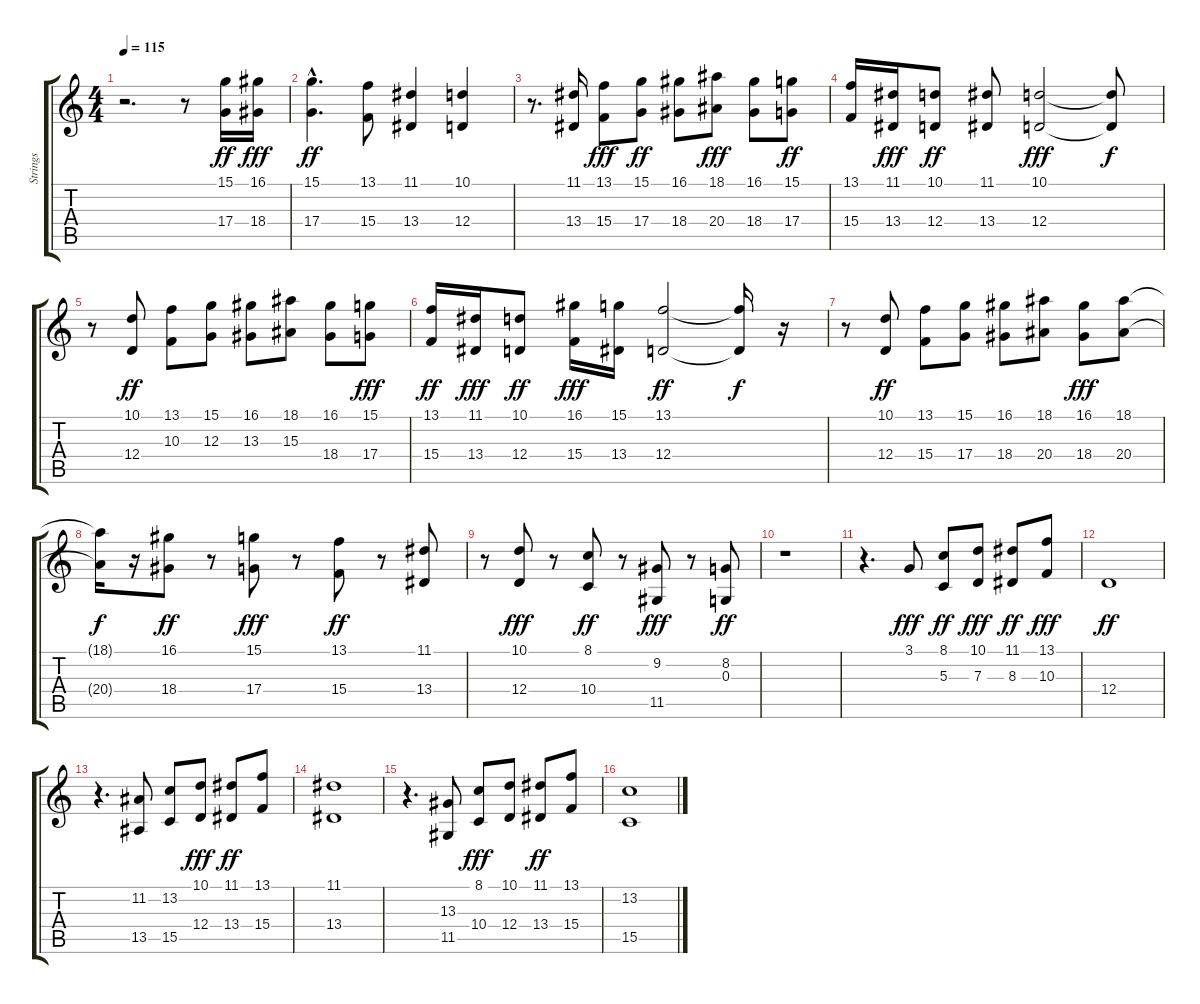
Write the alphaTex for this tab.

\track ("Strings" "Strings") {instrument stringensemble1}
\staff {score tabs}
\tuning (E4 B3 G3 D3 A2 E2) {hide}
\ts (4 4)
\tempo 115
\clef g2
\ks c
r.2{d dy ff} r.8 (15.1 17.4).16{volume 10} (16.1 18.4).16{dy fff} |
(15.1{hac} 17.4{hac}).4{d dy ff} (13.1 15.4).8 (11.1 13.4).4 (10.1 12.4).4 |
r.8{d} (11.1 13.4).16 (13.1 15.4).8{dy fff} (15.1 17.4).8{dy ff} (16.1 18.4).8 (18.1 20.4).8{dy fff} (16.1 18.4).8 (15.1 17.4).8{dy ff} |
(13.1 15.4).16 (11.1 13.4).16{dy fff} (10.1 12.4).8{dy ff} (11.1 13.4).8 (10.1 12.4).2{dy fff} (10.1{t} 12.4{t}).8{dy f} |
r.8 (10.1 12.4).8{dy ff} (13.1 10.3).8 (15.1 12.3).8 (16.1 13.3).8 (18.1 15.3).8 (16.1 18.4).8 (15.1 17.4).8{dy fff} |
(13.1 15.4).16{dy ff} (11.1 13.4).16{dy fff} (10.1 12.4).8{dy ff} (16.1 15.4).16{dy fff} (15.1 13.4).16 (13.1 12.4).2{dy ff} (13.1{t} 12.4{t}).16{dy f} r.16 |
r.8 (10.1 12.4).8{dy ff} (13.1 15.4).8 (15.1 17.4).8 (16.1 18.4).8 (18.1 20.4).8 (16.1 18.4).8{dy fff} (18.1 20.4).8 |
(18.1{t} 20.4{t}).16{dy f} r.16 (16.1 18.4).8{dy ff} r.8 (15.1 17.4).8{dy fff} r.8 (13.1 15.4).8{dy ff} r.8 (11.1 13.4).8 |
r.8 (10.1 12.4).8{dy fff} r.8 (8.1 10.4).8{dy ff} r.8 (9.2 11.5).8{dy fff} r.8 (8.2 0.3).8{dy ff} |
r.1 |
r.4{d} 3.1.8{dy fff volume 8} (8.1 5.3).8{dy ff} (10.1 7.3).8{dy fff} (11.1 8.3).8{dy ff} (13.1 10.3).8{dy fff} |
12.4.1{dy ff} |
r.4{d} (11.2 13.5).8 (13.2 15.5).8 (10.1 12.4).8{dy fff} (11.1 13.4).8{dy ff} (13.1 15.4).8 |
(11.1 13.4).1 |
r.4{d} (13.3 11.5).8 (8.1 10.4).8{dy fff} (10.1 12.4).8 (11.1 13.4).8{dy ff} (13.1 15.4).8 |
(13.2 15.5).1
